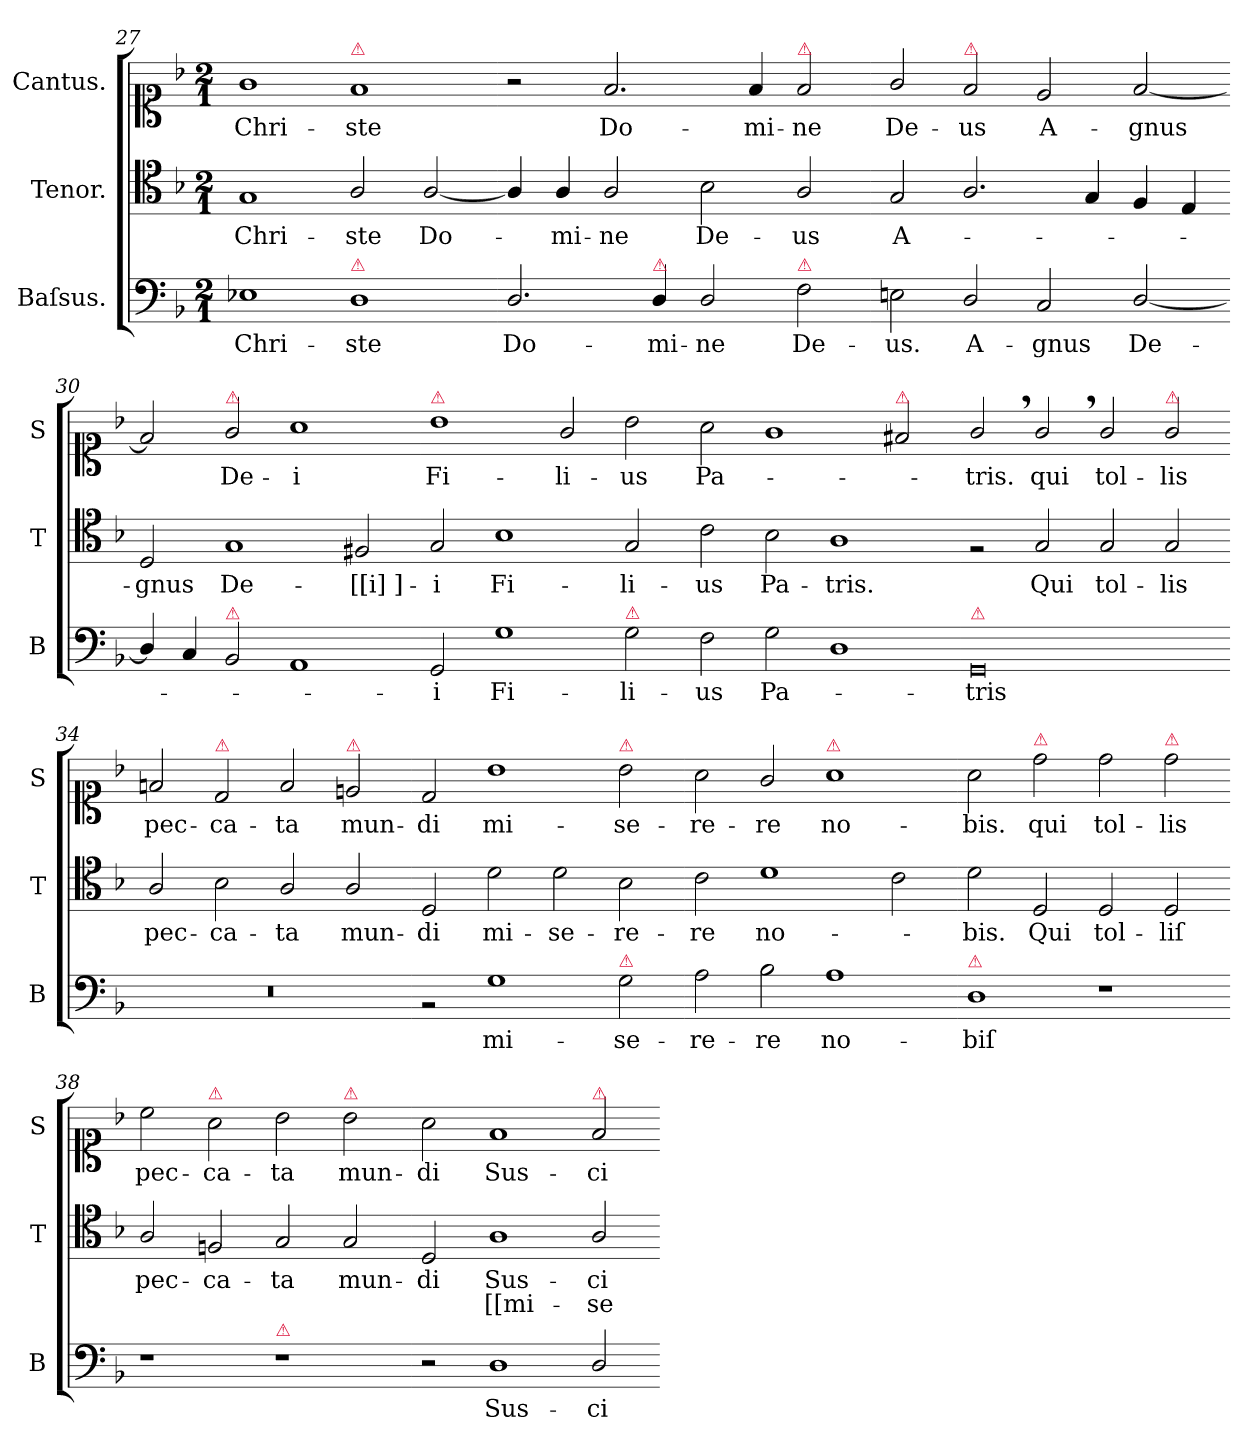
**kern	**text	**kern	**text	**text	**kern	**text
*part3	*part3	*part2	*part2	*part2	*part1	*part1
*staff3	*staff3	*staff2	*staff2	*staff2	*staff1	*staff1
*I"Baſsus.	*	*I"Tenor.	*	*	*I"Cantus.	*
*I'B	*	*I'T	*	*	*I'S	*
*clefF4	*	*clefC4	*	*	*clefC1	*
*k[b-]	*	*k[b-]	*	*	*k[b-]	*
*M2/1	*	*M2/1	*	*	*M2/1	*
=27	=27	=27	=27	=27	=27	=27
1E-X	Chri-	1G	Chri-	.	1g	Chri-
!	!	!	!	!	!LO:TX:a:color=crimson:t=⚠	!
!LO:TX:a:color=crimson:t=⚠	!	!	!	!	!	!
1D	-ste	2A/	-ste	.	1f	-ste
.	.	[2A/	Do-	.	.	.
=28-	=28-	=28-	=28-	=28-	=28-	=28-
2.D/	Do-	4A/]	.	.	2r	.
.	.	4A/	-mi-	.	.	.
.	.	2A/	-ne	.	2.f/	Do-
!LO:TX:a:color=crimson:t=⚠	!	!	!	!	!	!
4D/	-mi-	.	.	.	.	.
2D/	-ne	2B-\	De-	.	.	.
.	.	.	.	.	4f/	-mi-
!	!	!	!	!	!LO:TX:a:color=crimson:t=⚠	!
!LO:TX:a:color=crimson:t=⚠	!	!	!	!	!	!
2F\	De-	2A/	-us	.	2f/	-ne
=29-	=29-	=29-	=29-	=29-	=29-	=29-
2En\	-us.	2G/	A-	.	2g/	De-
!	!	!	!	!	!LO:TX:a:color=crimson:t=⚠	!
2D/	A-	2.A/	.	.	2f/	-us
2C/	-gnus	.	.	.	2e/	A-
.	.	4G/	.	.	.	.
[2D/	De-	4F/	.	.	[2f/	-gnus
.	.	4E/	.	.	.	.
=30-	=30-	=30-	=30-	=30-	=30-	=30-
4D/]	.	2D/	-gnus	.	2f/]	.
4C/	.	.	.	.	.	.
!	!	!	!	!	!LO:TX:a:color=crimson:t=⚠	!
!LO:TX:a:color=crimson:t=⚠	!	!	!	!	!	!
2BB-/	.	1G	De-	.	2g/	De-
1AA	.	.	.	.	1a	-i
.	.	2F#X/	-[[i]]-	.	.	.
=31-	=31-	=31-	=31-	=31-	=31-	=31-
!	!	!	!	!	!LO:TX:a:color=crimson:t=⚠	!
2GG/	i	2G/	-i	.	1b-	Fi-
1G	Fi-	1B-	Fi-	.	.	.
.	.	.	.	.	2g/	-li-
!LO:TX:a:color=crimson:t=⚠	!	!	!	!	!	!
2G\	-li-	2G/	-li-	.	2b-\	-us
=32-	=32-	=32-	=32-	=32-	=32-	=32-
2F\	-us	2c\	-us	.	2a\	Pa-
2G\	Pa-	2B-\	Pa-	.	1g	.
1D	.	1A	-tris.	.	.	.
!	!	!	!	!	!LO:TX:a:color=crimson:t=⚠	!
.	.	.	.	.	2f#X/	.
=33-	=33-	=33-	=33-	=33-	=33-	=33-
!LO:TX:a:color=crimson:t=⚠	!	!	!	!	!	!
0GG	-tris	2rF	.	.	2g,</	-tris.
.	.	2G/	Qui	.	2g,</	qui
.	.	2G/	tol-	.	2g/	tol-
!	!	!	!	!	!LO:TX:a:color=crimson:t=⚠	!
.	.	2G/	-lis	.	2g/	-lis
=34-	=34-	=34-	=34-	=34-	=34-	=34-
0r	.	2A/	pec-	.	2fn/	pec-
!	!	!	!	!	!LO:TX:a:color=crimson:t=⚠	!
.	.	2B-\	-ca-	.	2d/	-ca-
.	.	2A/	-ta	.	2f/	-ta
!	!	!	!	!	!LO:TX:a:color=crimson:t=⚠	!
.	.	2A/	mun-	.	2en/	mun-
=35-	=35-	=35-	=35-	=35-	=35-	=35-
2rBB	.	2D/	-di	.	2d/	-di
1G	mi-	2d\	mi-	.	1b-	mi-
.	.	2d\	-se-	.	.	.
!	!	!	!	!	!LO:TX:a:color=crimson:t=⚠	!
!LO:TX:a:color=crimson:t=⚠	!	!	!	!	!	!
2G\	-se-	2B-\	-re-	.	2b-\	-se-
=36-	=36-	=36-	=36-	=36-	=36-	=36-
2A\	-re-	2c\	-re	.	2a\	-re-
2B-\	-re	1d	no-	.	2g/	-re
!	!	!	!	!	!LO:TX:a:color=crimson:t=⚠	!
1A	no-	.	.	.	1a	no-
.	.	2c\	.	.	.	.
=37-	=37-	=37-	=37-	=37-	=37-	=37-
!LO:TX:a:color=crimson:t=⚠	!	!	!	!	!	!
1D	-biſ	2d\	-bis.	.	2a\	-bis.
!	!	!	!	!	!LO:TX:a:color=crimson:t=⚠	!
.	.	2D/	Qui	.	2dd\	qui
1r	.	2D/	tol-	.	2dd\	tol-
!	!	!	!	!	!LO:TX:a:color=crimson:t=⚠	!
.	.	2D/	-liſ	.	2dd\	-lis
=38-	=38-	=38-	=38-	=38-	=38-	=38-
1r	.	2A/	pec-	.	2cc\	pec-
!	!	!	!	!	!LO:TX:a:color=crimson:t=⚠	!
.	.	2Fn/	-ca-	.	2a\	-ca-
!LO:TX:a:color=crimson:t=⚠	!	!	!	!	!	!
1r	.	2G/	-ta	.	2b-\	-ta
!	!	!	!	!	!LO:TX:a:color=crimson:t=⚠	!
.	.	2G/	mun-	.	2b-\	mun-
=39-	=39-	=39-	=39-	=39-	=39-	=39-
2r	.	2D/	-di	.	2a\	-di
1D	Sus-	1A	Sus-	[[mi-	1f	Sus-
!	!	!	!	!	!LO:TX:a:color=crimson:t=⚠	!
2D/	-ci-	2A/	-ci-	-se-	2f/	-ci-
=-	=-	=-	=-	=-	=-	=-
*-	*-	*-	*-	*-	*-	*-
